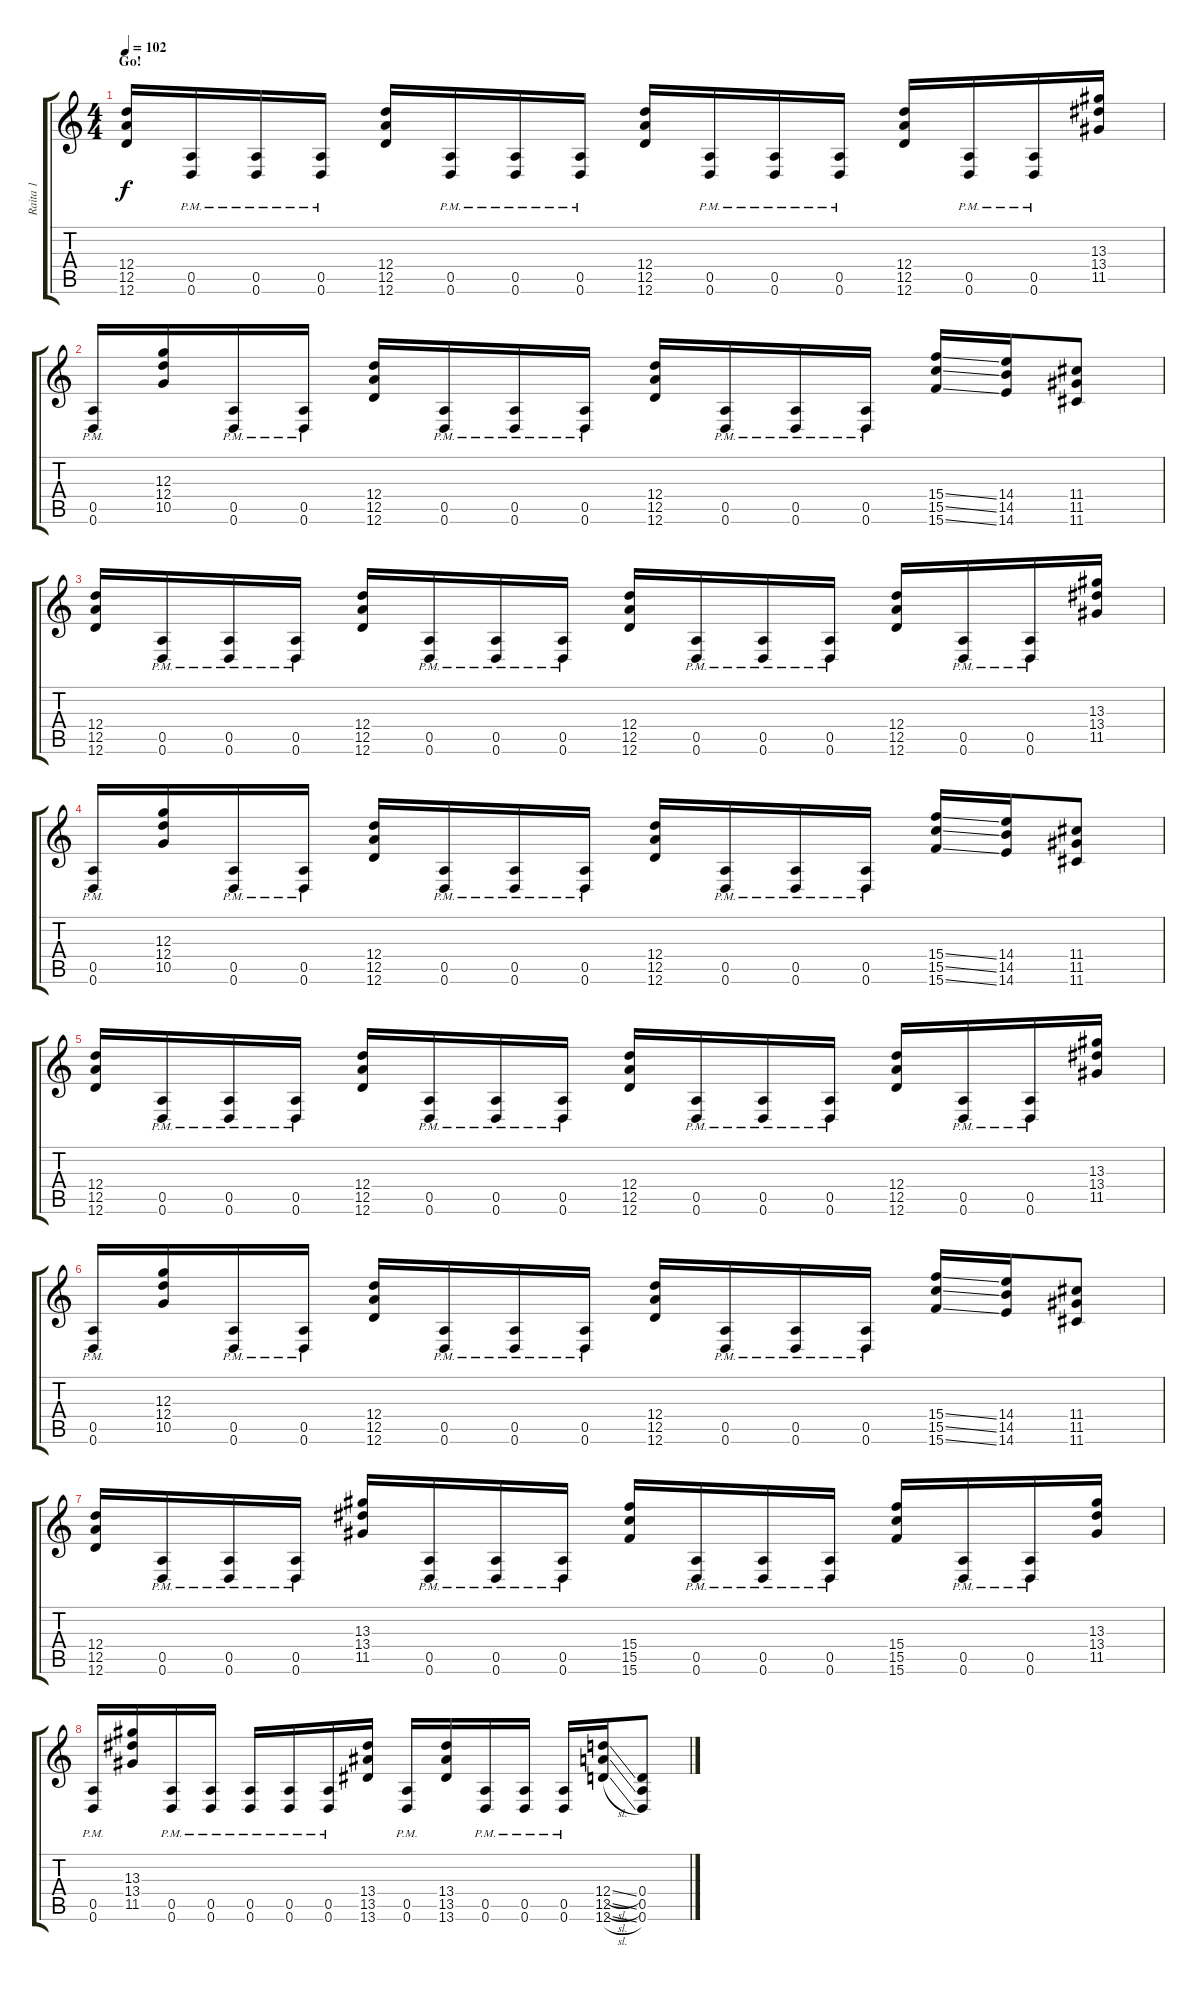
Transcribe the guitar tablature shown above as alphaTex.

\track ("Raita 1" "Raita 1") {instrument distortionguitar}
\staff {score tabs}
\tuning (E4 B3 G3 D3 A2 D2) {hide}
\ts (4 4)
\section ("" "Go!")
\tempo 102
\clef g2
\ks c
(12.4 12.5 12.6).16{dy f} (0.5{pm} 0.6{pm}).16 (0.5{pm} 0.6{pm}).16 (0.5{pm} 0.6{pm}).16 (12.4 12.5 12.6).16 (0.5{pm} 0.6{pm}).16 (0.5{pm} 0.6{pm}).16 (0.5{pm} 0.6{pm}).16 (12.4 12.5 12.6).16 (0.5{pm} 0.6{pm}).16 (0.5{pm} 0.6{pm}).16 (0.5{pm} 0.6{pm}).16 (12.4 12.5 12.6).16 (0.5{pm} 0.6{pm}).16 (0.5{pm} 0.6{pm}).16 (13.3 13.4 11.5).16 |
(0.5{pm} 0.6{pm}).16 (12.3 12.4 10.5).16 (0.5{pm} 0.6{pm}).16 (0.5{pm} 0.6{pm}).16 (12.4 12.5 12.6).16 (0.5{pm} 0.6{pm}).16 (0.5{pm} 0.6{pm}).16 (0.5{pm} 0.6{pm}).16 (12.4 12.5 12.6).16 (0.5{pm} 0.6{pm}).16 (0.5{pm} 0.6{pm}).16 (0.5{pm} 0.6{pm}).16 (15.4{ss} 15.5{ss} 15.6{ss}).16 (14.4 14.5 14.6).16 (11.4 11.5 11.6).8 |
(12.4 12.5 12.6).16 (0.5{pm} 0.6{pm}).16 (0.5{pm} 0.6{pm}).16 (0.5{pm} 0.6{pm}).16 (12.4 12.5 12.6).16 (0.5{pm} 0.6{pm}).16 (0.5{pm} 0.6{pm}).16 (0.5{pm} 0.6{pm}).16 (12.4 12.5 12.6).16 (0.5{pm} 0.6{pm}).16 (0.5{pm} 0.6{pm}).16 (0.5{pm} 0.6{pm}).16 (12.4 12.5 12.6).16 (0.5{pm} 0.6{pm}).16 (0.5{pm} 0.6{pm}).16 (13.3 13.4 11.5).16 |
(0.5{pm} 0.6{pm}).16 (12.3 12.4 10.5).16 (0.5{pm} 0.6{pm}).16 (0.5{pm} 0.6{pm}).16 (12.4 12.5 12.6).16 (0.5{pm} 0.6{pm}).16 (0.5{pm} 0.6{pm}).16 (0.5{pm} 0.6{pm}).16 (12.4 12.5 12.6).16 (0.5{pm} 0.6{pm}).16 (0.5{pm} 0.6{pm}).16 (0.5{pm} 0.6{pm}).16 (15.4{ss} 15.5{ss} 15.6{ss}).16 (14.4 14.5 14.6).16 (11.4 11.5 11.6).8 |
(12.4 12.5 12.6).16 (0.5{pm} 0.6{pm}).16 (0.5{pm} 0.6{pm}).16 (0.5{pm} 0.6{pm}).16 (12.4 12.5 12.6).16 (0.5{pm} 0.6{pm}).16 (0.5{pm} 0.6{pm}).16 (0.5{pm} 0.6{pm}).16 (12.4 12.5 12.6).16 (0.5{pm} 0.6{pm}).16 (0.5{pm} 0.6{pm}).16 (0.5{pm} 0.6{pm}).16 (12.4 12.5 12.6).16 (0.5{pm} 0.6{pm}).16 (0.5{pm} 0.6{pm}).16 (13.3 13.4 11.5).16 |
(0.5{pm} 0.6{pm}).16 (12.3 12.4 10.5).16 (0.5{pm} 0.6{pm}).16 (0.5{pm} 0.6{pm}).16 (12.4 12.5 12.6).16 (0.5{pm} 0.6{pm}).16 (0.5{pm} 0.6{pm}).16 (0.5{pm} 0.6{pm}).16 (12.4 12.5 12.6).16 (0.5{pm} 0.6{pm}).16 (0.5{pm} 0.6{pm}).16 (0.5{pm} 0.6{pm}).16 (15.4{ss} 15.5{ss} 15.6{ss}).16 (14.4 14.5 14.6).16 (11.4 11.5 11.6).8 |
(12.4 12.5 12.6).16 (0.5{pm} 0.6{pm}).16 (0.5{pm} 0.6{pm}).16 (0.5{pm} 0.6{pm}).16 (13.3 13.4 11.5).16 (0.5{pm} 0.6{pm}).16 (0.5{pm} 0.6{pm}).16 (0.5{pm} 0.6{pm}).16 (15.4 15.5 15.6).16 (0.5{pm} 0.6{pm}).16 (0.5{pm} 0.6{pm}).16 (0.5{pm} 0.6{pm}).16 (15.4 15.5 15.6).16 (0.5{pm} 0.6{pm}).16 (0.5{pm} 0.6{pm}).16 (13.3 13.4 11.5).16 |
(0.5{pm} 0.6{pm}).16 (13.3 13.4 11.5).16 (0.5{pm} 0.6{pm}).16 (0.5{pm} 0.6{pm}).16 (0.5{pm} 0.6{pm}).16 (0.5{pm} 0.6{pm}).16 (0.5{pm} 0.6{pm}).16 (13.4 13.5 13.6).16 (0.5{pm} 0.6{pm}).16 (13.4 13.5 13.6).16 (0.5{pm} 0.6{pm}).16 (0.5{pm} 0.6{pm}).16 (0.5{pm} 0.6{pm}).16 (12.4{sl} 12.5{sl} 12.6{sl}).16 (0.4 0.5 0.6).8
